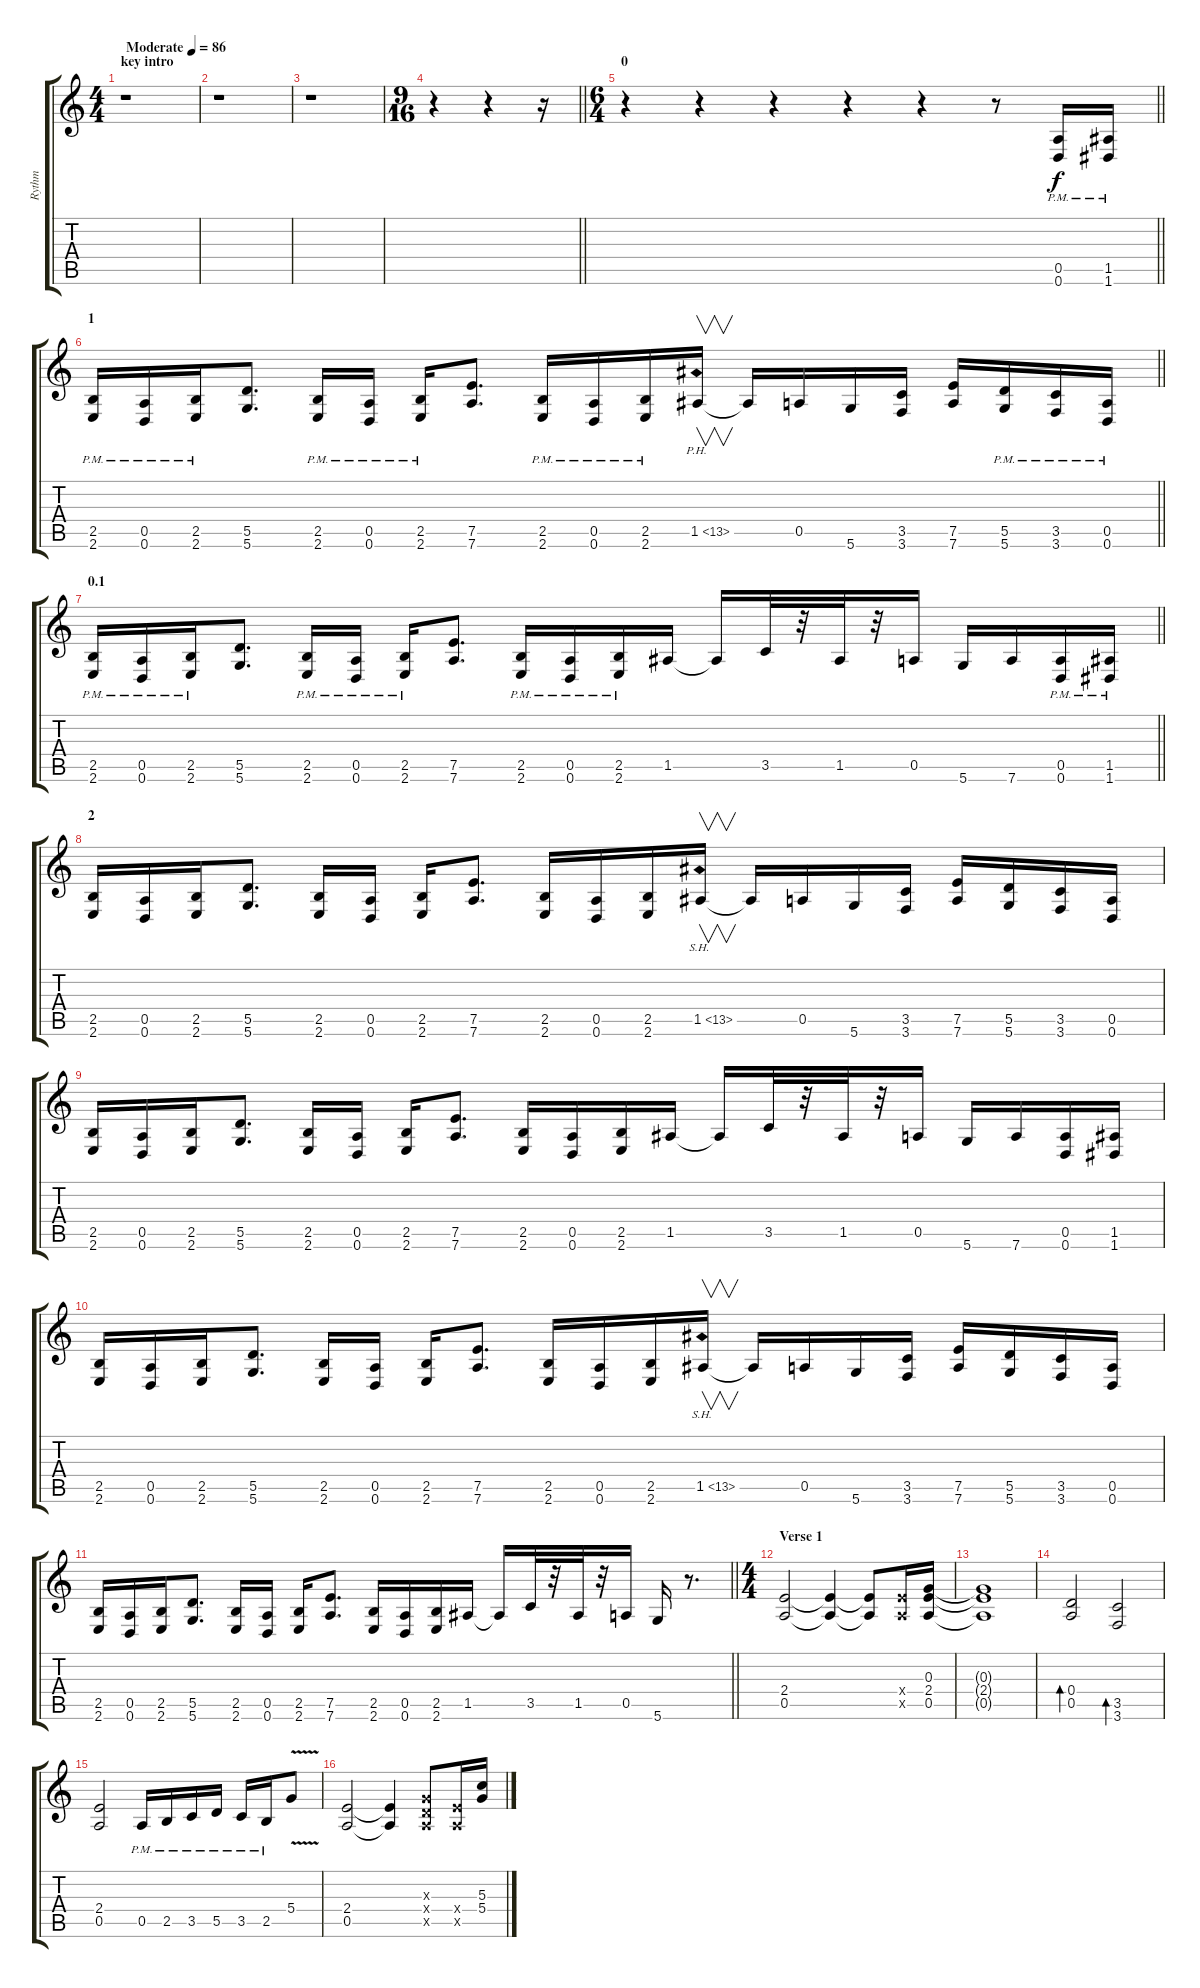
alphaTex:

\track ("Rythm" "Rythm") {instrument overdrivenguitar}
\staff {score tabs}
\tuning (E4 B3 G3 D3 A2 D2) {hide}
\ts (4 4)
\section ("" "key intro")
\tempo (86 "Moderate")
\clef g2
\ks c
r.1{dy f instrument overdrivenguitar} |
r.1 |
r.1 |
\ts (9 16)
\barLineRight lightlight
r.4 r.4 r.16 |
\ts (6 4)
\section ("" "0")
\barLineRight lightlight
r.4 r.4 r.4 r.4 r.4 r.8 (0.5{pm} 0.6{pm}).16 (1.5{pm} 1.6{pm}).16 |
\section ("" "1")
\barLineRight lightlight
(2.5{pm} 2.6{pm}).16 (0.5{pm} 0.6{pm}).16 (2.5{pm} 2.6{pm}).16 (5.5 5.6).8{d} (2.5{pm} 2.6{pm}).16 (0.5{pm} 0.6{pm}).16 (2.5{pm} 2.6{pm}).16 (7.5 7.6).8{d} (2.5{pm} 2.6{pm}).16 (0.5{pm} 0.6{pm}).16 (2.5{pm} 2.6{pm}).16 1.5{ph 12}.16{v} 1.5{t}.16 0.5.16 5.6.16 (3.5 3.6).16 (7.5 7.6).16 (5.5{pm} 5.6{pm}).16 (3.5{pm} 3.6{pm}).16 (0.5{pm} 0.6{pm}).16 |
\section ("" "0.1")
\barLineRight lightlight
(2.5{pm} 2.6{pm}).16 (0.5{pm} 0.6{pm}).16 (2.5{pm} 2.6{pm}).16 (5.5 5.6).8{d} (2.5{pm} 2.6{pm}).16 (0.5{pm} 0.6{pm}).16 (2.5{pm} 2.6{pm}).16 (7.5 7.6).8{d} (2.5{pm} 2.6{pm}).16 (0.5{pm} 0.6{pm}).16 (2.5{pm} 2.6{pm}).16 1.5.16 1.5{t}.16 3.5.32 r.32 1.5.32 r.32 0.5.16 5.6.16 7.6.16 (0.5{pm} 0.6{pm}).16 (1.5{pm} 1.6{pm}).16 |
\section ("" "2")
(2.5 2.6).16 (0.5 0.6).16 (2.5 2.6).16 (5.5 5.6).8{d} (2.5 2.6).16 (0.5 0.6).16 (2.5 2.6).16 (7.5 7.6).8{d} (2.5 2.6).16 (0.5 0.6).16 (2.5 2.6).16 1.5{sh 12}.16{v} 1.5{t}.16 0.5.16 5.6.16 (3.5 3.6).16 (7.5 7.6).16 (5.5 5.6).16 (3.5 3.6).16 (0.5 0.6).16 |
(2.5 2.6).16 (0.5 0.6).16 (2.5 2.6).16 (5.5 5.6).8{d} (2.5 2.6).16 (0.5 0.6).16 (2.5 2.6).16 (7.5 7.6).8{d} (2.5 2.6).16 (0.5 0.6).16 (2.5 2.6).16 1.5.16 1.5{t}.16 3.5.32 r.32 1.5.32 r.32 0.5.16 5.6.16 7.6.16 (0.5 0.6).16 (1.5 1.6).16 |
(2.5 2.6).16 (0.5 0.6).16 (2.5 2.6).16 (5.5 5.6).8{d} (2.5 2.6).16 (0.5 0.6).16 (2.5 2.6).16 (7.5 7.6).8{d} (2.5 2.6).16 (0.5 0.6).16 (2.5 2.6).16 1.5{sh 12}.16{v} 1.5{t}.16 0.5.16 5.6.16 (3.5 3.6).16 (7.5 7.6).16 (5.5 5.6).16 (3.5 3.6).16 (0.5 0.6).16 |
\barLineRight lightlight
(2.5 2.6).16 (0.5 0.6).16 (2.5 2.6).16 (5.5 5.6).8{d} (2.5 2.6).16 (0.5 0.6).16 (2.5 2.6).16 (7.5 7.6).8{d} (2.5 2.6).16 (0.5 0.6).16 (2.5 2.6).16 1.5.16 1.5{t}.16 3.5.32 r.32 1.5.32 r.32 0.5.16 5.6.16 r.8{d} |
\ts (4 4)
\section ("" "Verse 1")
(2.4 0.5).2{volume 6} (2.4{t} 0.5{t}).4 (2.4{t} 0.5{t}).8 (2.4{x} 0.5{x}).16 (0.3 2.4 0.5).16 |
(0.3{t} 2.4{t} 0.5{t}).1 |
(0.4 0.5).2{bd 240} (3.5 3.6).2{bd 240} |
(2.4 0.5).2 0.5{pm}.16 2.5{pm}.16 3.5{pm}.16 5.5{pm}.16 3.5{pm}.16 2.5{pm}.16 5.4{v}.8 |
(2.4 0.5).2 (2.4{t} 0.5{t}).4 (0.3{x} 0.4{x} 0.5{x}).8 (2.4{x} 0.5{x}).16 (5.3 5.4).16
